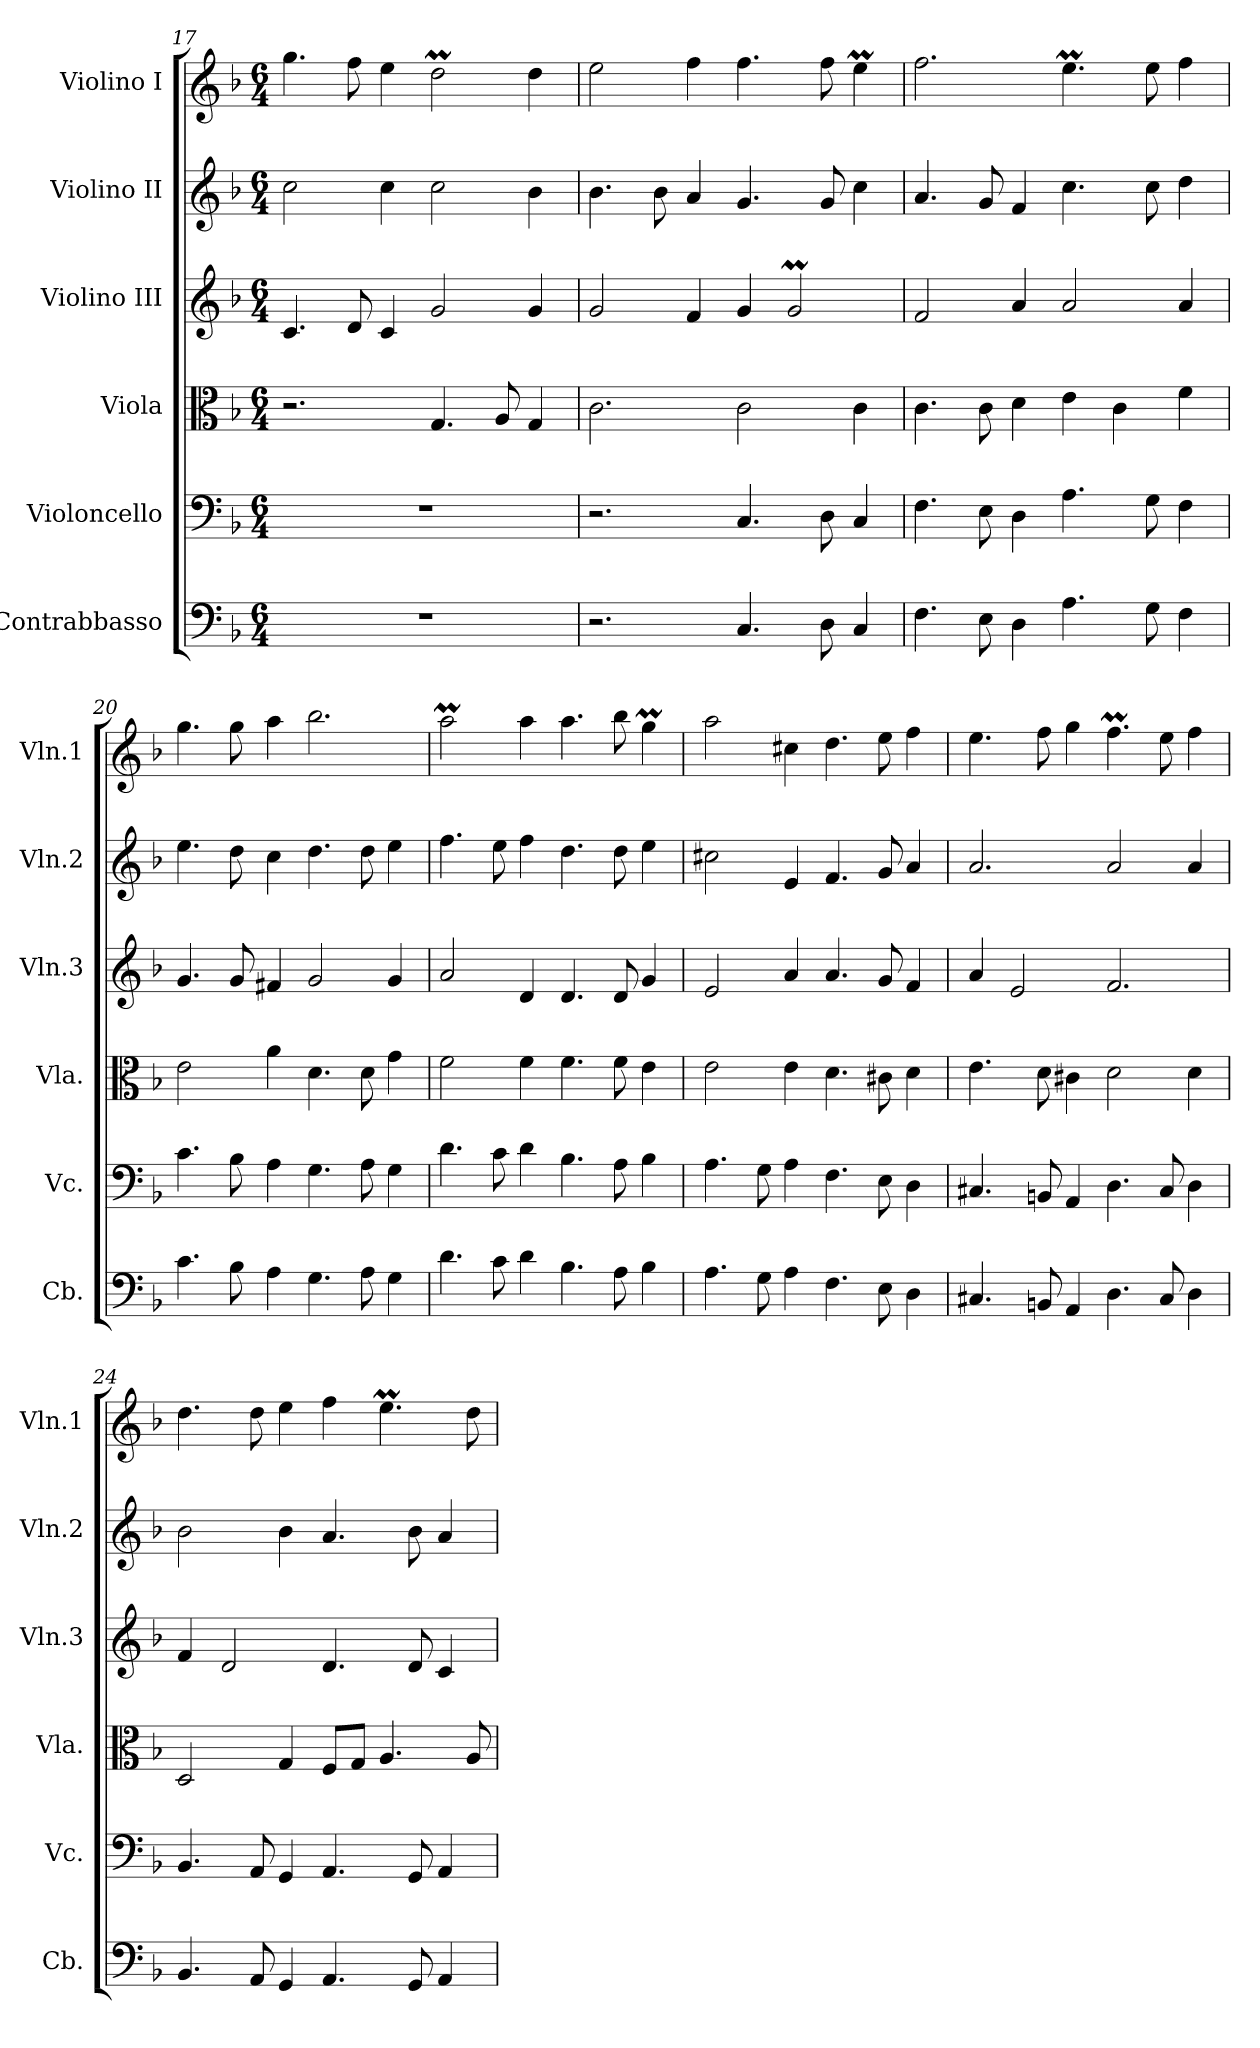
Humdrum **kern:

**kern	**kern	**kern	**kern	**kern	**kern
*part6	*part5	*part4	*part3	*part2	*part1
*staff6	*staff5	*staff4	*staff3	*staff2	*staff1
*I"Contrabbasso	*I"Violoncello	*I"Viola	*I"Violino III	*I"Violino II	*I"Violino I
*I'Cb.	*I'Vc.	*I'Vla.	*I'Vln.3	*I'Vln.2	*I'Vln.1
*clefF4	*clefF4	*clefC3	*clefG2	*clefG2	*clefG2
*ITrd7c12	*	*	*	*	*
*k[b-]	*k[b-]	*k[b-]	*k[b-]	*k[b-]	*k[b-]
*M6/4	*M6/4	*M6/4	*M6/4	*M6/4	*M6/4
=17	=17	=17	=17	=17	=17
1.r	1.r	2.r	4.c/	2cc\	4.gg\
.	.	.	8d/	.	8ff\
.	.	.	4c/	4cc\	4ee\
.	.	4.G/	2g/	2cc\	2ddM\
.	.	8A/	.	.	.
.	.	4G/	4g/	4b-\	4dd\
=18	=18	=18	=18	=18	=18
2.r	2.r	2.c\	2g/	4.b-\	2ee\
.	.	.	.	8b-\	.
.	.	.	4f/	4a/	4ff\
4.CC/	4.C/	2c\	4g/	4.g/	4.ff\
.	.	.	2gM/	.	.
8DD\	8D\	.	.	8g/	8ff\
4CC/	4C/	4c\	.	4cc\	4eem\
=19	=19	=19	=19	=19	=19
4.FF\	4.F\	4.c\	2f/	4.a/	2.ff\
8EE\	8E\	8c\	.	8g/	.
4DD\	4D\	4d\	4a/	4f/	.
4.AA\	4.A\	4e\	2a/	4.cc\	4.eem\
.	.	4c\	.	.	.
8GG\	8G\	.	.	8cc\	8ee\
4FF\	4F\	4f\	4a/	4dd\	4ff\
=20	=20	=20	=20	=20	=20
4.C\	4.c\	2e\	4.g/	4.ee\	4.gg\
8BB-\	8B-\	.	8g/	8dd\	8gg\
4AA\	4A\	4a\	4f#X/	4cc\	4aa\
4.GG\	4.G\	4.d\	2g/	4.dd\	2.bb-\
8AA\	8A\	8d\	.	8dd\	.
4GG\	4G\	4g\	4g/	4ee\	.
=21	=21	=21	=21	=21	=21
4.D\	4.d\	2f\	2a/	4.ff\	2aam\
8C\	8c\	.	.	8ee\	.
4D\	4d\	4f\	4d/	4ff\	4aa\
4.BB-\	4.B-\	4.f\	4.d/	4.dd\	4.aa\
8AA\	8A\	8f\	8d/	8dd\	8bb-\
4BB-\	4B-\	4e\	4g/	4ee\	4ggM\
!!LO:PB:g=z
=22	=22	=22	=22	=22	=22
4.AA\	4.A\	2e\	2e/	2cc#X\	2aa\
8GG\	8G\	.	.	.	.
4AA\	4A\	4e\	4a/	4e/	4cc#X\
4.FF\	4.F\	4.d\	4.a/	4.f/	4.dd\
8EE\	8E\	8c#X\	8g/	8g/	8ee\
4DD\	4D\	4d\	4f/	4a/	4ff\
=23	=23	=23	=23	=23	=23
4.CC#X/	4.C#X/	4.e\	4a/	2.a/	4.ee\
.	.	.	2e/	.	.
8BBBn/	8BBn/	8d\	.	.	8ff\
4AAA/	4AA/	4c#X\	.	.	4gg\
4.DD\	4.D\	2d\	2.f/	2a/	4.ffM\
8CC#/	8C#/	.	.	.	8ee\
4DD\	4D\	4d\	.	4a/	4ff\
=24	=24	=24	=24	=24	=24
4.BBB-/	4.BB-/	2D/	4f/	2b-\	4.dd\
.	.	.	2d/	.	.
8AAA/	8AA/	.	.	.	8dd\
4GGG/	4GG/	4G/	.	4b-\	4ee\
4.AAA/	4.AA/	8F/L	4.d/	4.a/	4ff\
.	.	8G/J	.	.	.
.	.	4.A/	.	.	4.eem\
8GGG/	8GG/	.	8d/	8b-\	.
4AAA/	4AA/	.	4c/	4a/	.
.	.	8A/	.	.	8dd\
=	=	=	=	=	=
*-	*-	*-	*-	*-	*-
